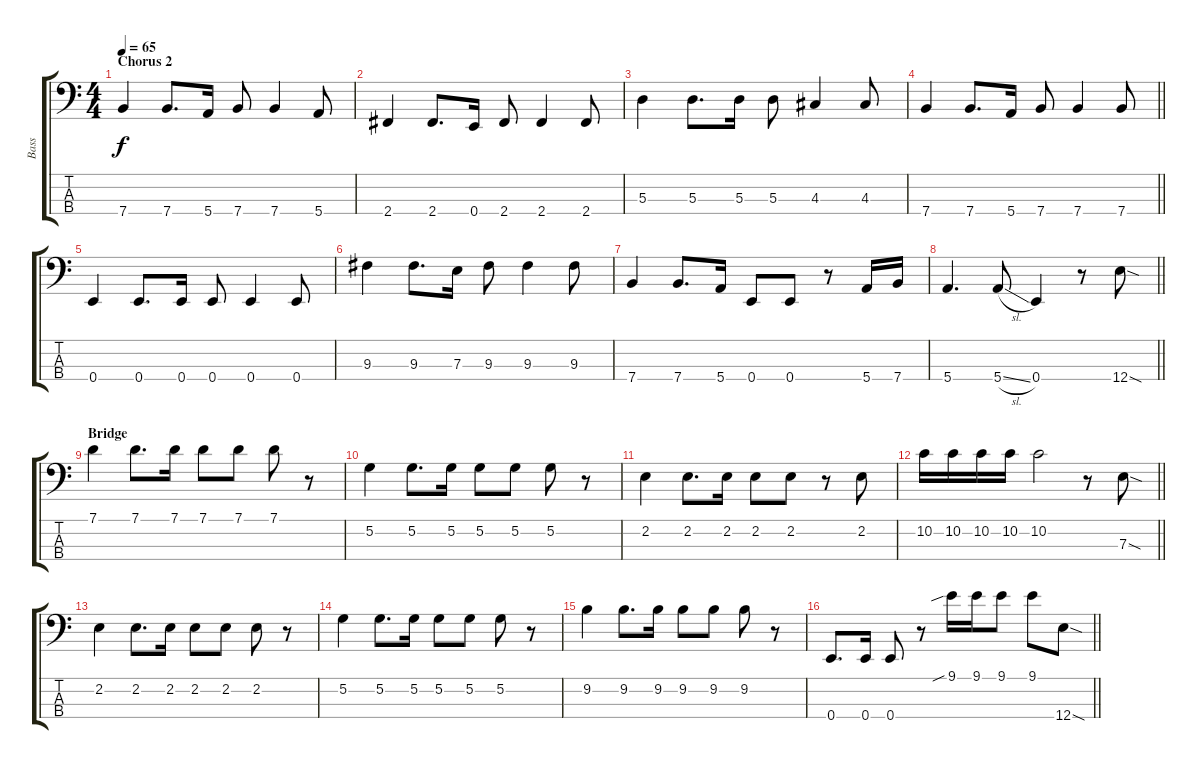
\track ("Bass" "Bass") {instrument electricbassfinger}
\staff {score tabs}
\tuning (G2 D2 A1 E1) {hide}
\ts (4 4)
\section ("" "Chorus 2")
\tempo 65
\clef f4
\ks c
7.4.4{dy f} 7.4.8{d} 5.4.16 7.4.8 7.4.4 5.4.8 |
2.4.4 2.4.8{d} 0.4.16 2.4.8 2.4.4 2.4.8 |
5.3.4 5.3.8{d} 5.3.16 5.3.8 4.3.4 4.3.8 |
\barLineRight lightlight
7.4.4 7.4.8{d} 5.4.16 7.4.8 7.4.4 7.4.8 |
0.4.4 0.4.8{d} 0.4.16 0.4.8 0.4.4 0.4.8 |
9.3.4 9.3.8{d} 7.3.16 9.3.8 9.3.4 9.3.8 |
7.4.4 7.4.8{d} 5.4.16 0.4.8 0.4.8 r.8 5.4.16 7.4.16 |
\barLineRight lightlight
5.4.4{d} 5.4{sl}.8 0.4.4 r.8 12.4{sod}.8 |
\section ("" "Bridge")
7.1.4 7.1.8{d} 7.1.16 7.1.8 7.1.8 7.1.8 r.8 |
5.2.4 5.2.8{d} 5.2.16 5.2.8 5.2.8 5.2.8 r.8 |
2.2.4 2.2.8{d} 2.2.16 2.2.8 2.2.8 r.8 2.2.8 |
\barLineRight lightlight
10.2.16 10.2.16 10.2.16 10.2.16 10.2.2 r.8 7.3{sod}.8 |
2.2.4 2.2.8{d} 2.2.16 2.2.8 2.2.8 2.2.8 r.8 |
5.2.4 5.2.8{d} 5.2.16 5.2.8 5.2.8 5.2.8 r.8 |
9.2.4 9.2.8{d} 9.2.16 9.2.8 9.2.8 9.2.8 r.8 |
\barLineRight lightlight
0.4.8{d} 0.4.16 0.4.8 r.8 9.1{sib}.16{volume 14 instrument electricbasspick} 9.1.16 9.1.8 9.1.8 12.4{sod}.8{volume 10 instrument electricbassfinger}
